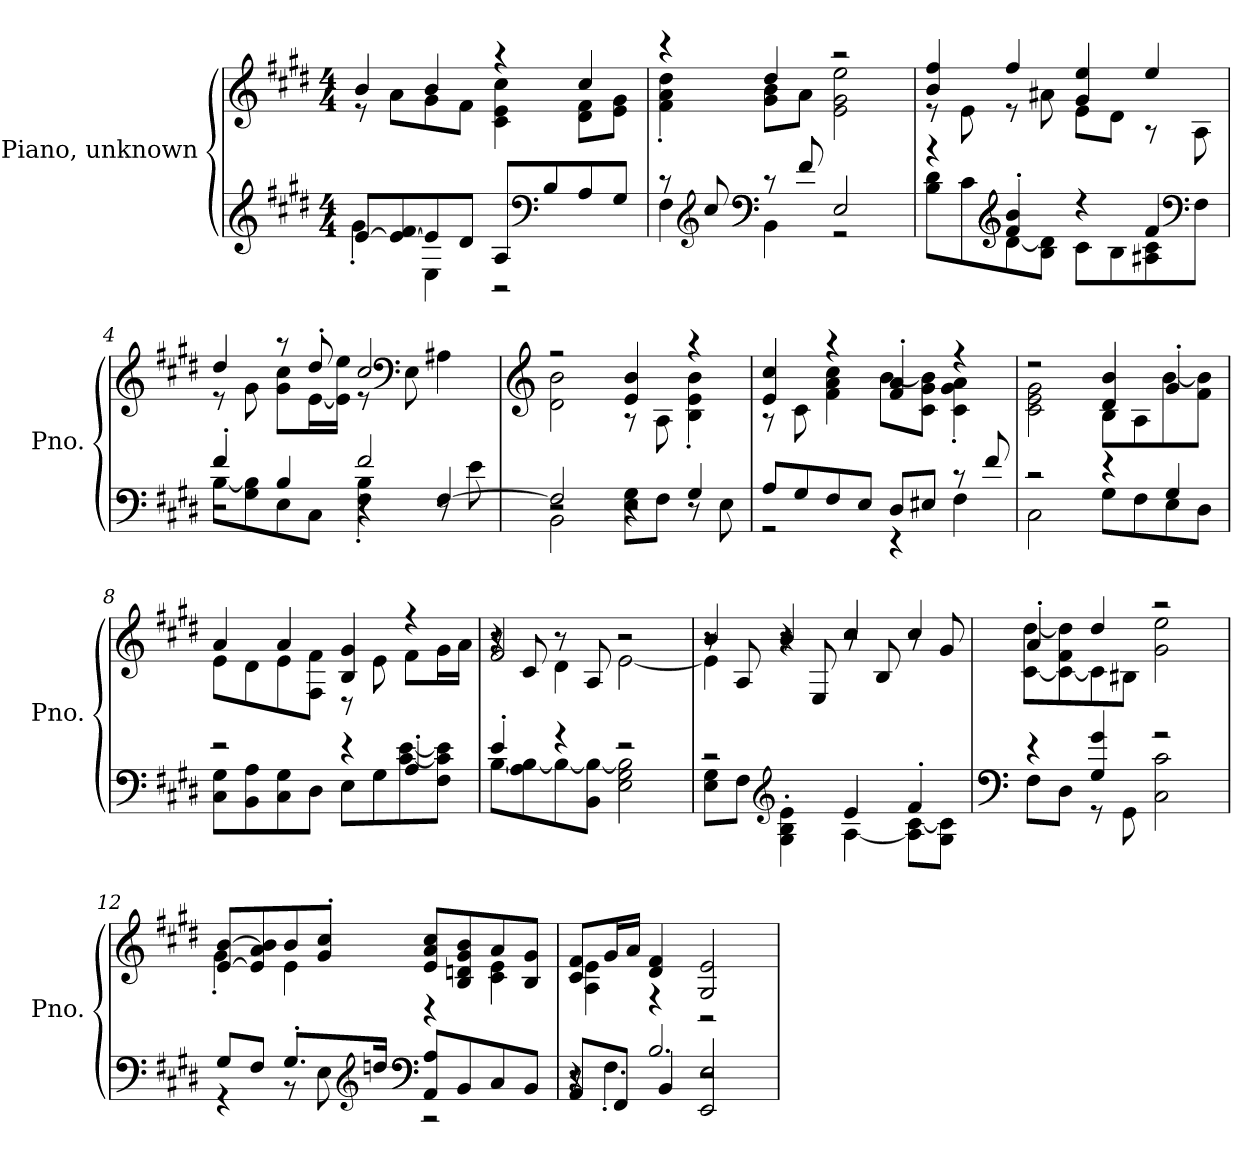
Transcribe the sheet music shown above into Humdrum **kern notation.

**kern	**kern
*part1	*part1
*staff2	*staff1
*I"Piano, unknown	*
*I'Pno.	*
*clefG2	*clefG2
*k[f#c#g#d#]	*k[f#c#g#d#]
*M4/4	*M4/4
*MM120	*MM120
=1	=1
*^	*^
[8e/L	4g#'\	4b/	8r
8e/_ 8f#/	.	.	8a\L
8e/]	4E\	4b/	8g#\
8d#/J	.	.	8f#\J
8A/L	2r	4r	4c#\ 4e\ 4cc#\
*clefF4	*	*	*
8B/	.	.	.
8A/	.	4cc#/	8d#\ 8f#\L
8G#/J	.	.	8e\ 8g#\J
=2	=2	=2	=2
8r	4F#\	4r	4f#\' 4a\' 4dd#\'
*clefG2	*	*	*
8cc#/	.	.	.
*clefF4	*	*	*
8r	4BB\	4dd#/	8g#\ 8b\L
8f#/	.	.	8a\J
2E/	2r	2r	2e\ 2g#\ 2ee\
=3	=3	=3	=3
4r	8B\ 8d#\L	4b/ 4ff#/	8r
.	8c#\	.	8e\
*clefG2	*	*	*
4f#/' 4b/'	[8d#\	4ff#/	8r
.	8B\ 8d#\]J	.	8a#X\
4r	8c#\L	4g#/ 4ee/	8e\L
.	8B\	.	8d#\J
4f#/	8A#X\ 8c#\	4ee/	8r
*clefF4	*	*	*
.	8F#\J	.	8A\
!!LO:LB:g=z	!!
=4	=4	=4	=4
*	*^	*	*
4f#'/	[8B\L	2r	4dd#/	8r
.	8G#\ 8B\]	.	.	8g#\
4B/	8E\	.	8r	8g#\ 8cc#\L
.	8C#\J	.	8dd#'/	[16e\L
.	.	.	.	16e\] 16ee\JJ
2f#/	4F#\' 4B\'	4r	2cc#/	8r
*	*	*	*clefF4	*
.	.	.	.	8E\
.	8r	[4F#/	.	4A#X\
.	8e\	.	.	.
=5	=5	=5	=5	=5
*	*	*	*clefG2	*
2r	2BB\	2F#/]	2r	2d#\ 2b\
4r	8E\ 8G#\L	2r	4e/ 4b/	8r
.	8F#\J	.	.	8A\
4G#/	8r	.	4r	4B\' 4e\' 4b\'
.	8E\	.	.	.
*	*v	*v	*	*
=6	=6	=6	=6
8A/L	2r	4e/ 4cc#/	8r
8G#/	.	.	8c#\
8F#/	.	4r	4f#\ 4a\ 4cc#\
8E/J	.	.	.
8D#/L	4r	4f#/' 4a/'	[8b\L
8E#X/J	.	.	8c#\ 8g#\ 8b\]J
8r	4F#\	4r	4c#\' 4g#\' 4a\'
8f#/	.	.	.
=7	=7	=7	=7
2r	2C#\	2r	2c#\ 2e\ 2g#\
4r	8G#\L	4d#/ 4b/	8B\L
.	8F#\	.	8A\
4G#/	8E\	4g#'/	[8b\
.	8D#\J	.	8f#\ 8b\]J
!!LO:LB:g=z	!!
=8	=8	=8	=8
2r	8C#\ 8G#\L	4a/	8e\L
.	8BB\ 8A\	.	8d#\
.	8C#\ 8G#\	4a/	8e\
.	8D#\J	.	8F#\ 8f#\J
4r	8E\L	4B/ 4g#/	8r
.	8G#\	.	8e\
4A'/	[8c#\ [8e\	4r	8f#\L
.	8F#\ 8c#\] 8e\]J	.	16g#\L
.	.	.	16a\JJ
=9	=9	=9	=9
*	*	*	*^
4e'/	[8B\L	2f#/	4r	8r
.	8A\ 8B\_	.	.	8c#/
4r	8B\_	.	4d#\	8r
.	8BB\ 8B\_J	.	.	8A/
2r	2E\ 2G#\ 2B\]	2r	[2e\	2r
=10	=10	=10	=10	=10
2r	8E\ 8G#\L	4b/	4e\]	8r
.	8F#\J	.	.	8A/
*clefG2	*	*	*	*
.	4G#\' 4B\' 4e\'	4b/	4r	8r
.	.	.	.	8E/
4e/	[4A\	4cc#/	2r	8r
.	.	.	.	8B/
4f#'/	8A\] [8c#\L	4cc#/	.	8r
.	8G#\ 8c#\]J	.	.	8g#/
*	*	*v	*v	*v
=11	=11	=11
*clefF4	*	*
*	*	*^
4r	8F#\L	4a'/	[8c#\ [8dd#\L
.	8D#\J	.	8c#\_ 8f#\ 8dd#\]
4G#/ 4g#/	8r	4dd#/	8c#\]
.	8GG#\	.	8B#X\J
2r	2C#\ 2c#\	2r	2g#\ 2ee\
!!LO:LB:g=z	!!
=12	=12	=12	=12
8G#/L	4r	[8e/ [8b/L	4g#'\
8F#/J	.	8e/] 8a/ 8b/]	.
8.G#'/L	8r	8b/	4e\
.	8E\	8g#/' 8cc#/'J	.
*clefG2	*	*	*
16ddn/Jk	.	.	.
*clefF4	*	*	*
8AA/ 8A/L	2r	8e/ 8a/ 8cc#/L	4r
8BB/	.	8B/ 8dn/ 8g#/ 8b/	.
8C#/	.	8a/	4c#\ 4e\
8BB/J	.	8B/ 8g#/J	.
=13	=13	=13	=13
*	*^	*	*
4r	8r	8AA/L	8c#/ 8f#/L	4A\ 4e\
.	4.F#'\	8FF#/J	16g#/L	.
.	.	.	16a/JJ	.
2.B/	.	4BB/	4d#/ 4f#/	4r
.	2r	2EE/ 2E/	2G#/ 2e/	2r
*v	*v	*v	*	*
*	*v	*v
=	=
*-	*-
